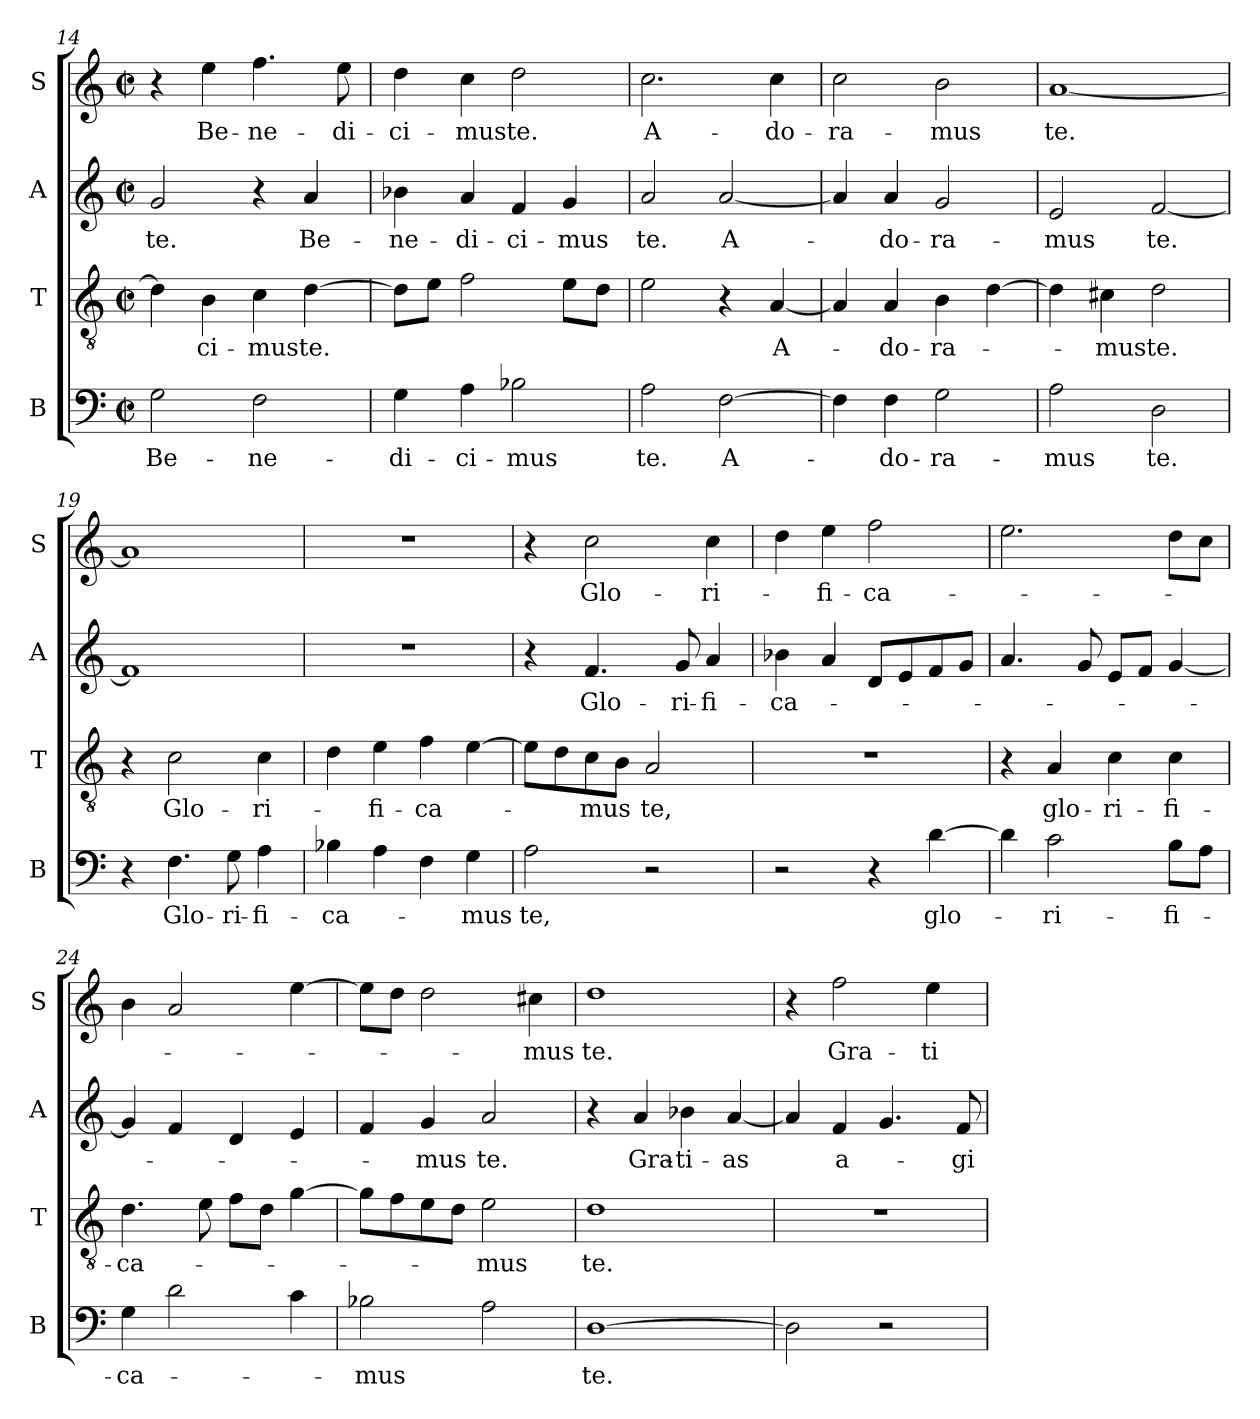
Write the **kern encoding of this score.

**kern	**text	**kern	**text	**kern	**text	**kern	**text
*part4	*part4	*part3	*part3	*part2	*part2	*part1	*part1
*staff4	*staff4	*staff3	*staff3	*staff2	*staff2	*staff1	*staff1
*I"B	*	*I"T	*	*I"A	*	*I"S	*
*I'B	*	*I'T	*	*I'A	*	*I'S	*
*clefF4	*	*clefGv2	*	*clefG2	*	*clefG2	*
*k[]	*	*k[]	*	*k[]	*	*k[]	*
*M2/2	*	*M2/2	*	*M2/2	*	*M2/2	*
*met(c|)	*	*met(c|)	*	*met(c|)	*	*met(c|)	*
=14	=14	=14	=14	=14	=14	=14	=14
!	!LO:LY:b	!	!	!	!LO:LY:b	!	!
2G\	Be-	4d\]	.	2g/	te.	4r	.
!	!	!	!LO:LY:b	!	!	!	!LO:LY:b
.	.	4B\	-ci-	.	.	4ee\	Be-
!	!LO:LY:b	!	!LO:LY:b	!	!	!	!LO:LY:b
2F\	-ne-	4c\	-mus	4r	.	4.ff\	-ne-
!	!	!	!LO:LY:b	!	!LO:LY:b	!	!
.	.	[4d\	te.	4a/	Be-	.	.
!	!	!	!	!	!	!	!LO:LY:b
.	.	.	.	.	.	8ee\	-di-
=15	=15	=15	=15	=15	=15	=15	=15
!	!LO:LY:b	!	!	!	!LO:LY:b	!	!LO:LY:b
4G\	-di-	8d\L]	.	4b-X\	-ne-	4dd\	-ci-
.	.	8e\J	.	.	.	.	.
!	!LO:LY:b	!	!	!	!LO:LY:b	!	!LO:LY:b
4A\	-ci-	2f\	.	4a/	-di-	4cc\	-mus
!	!LO:LY:b	!	!	!	!LO:LY:b	!	!LO:LY:b
2B-X\	-mus	.	.	4f/	-ci-	2dd\	te.
!	!	!	!	!	!LO:LY:b	!	!
.	.	8e\L	.	4g/	-mus	.	.
.	.	8d\J	.	.	.	.	.
=16	=16	=16	=16	=16	=16	=16	=16
!	!LO:LY:b	!	!	!	!LO:LY:b	!	!LO:LY:b
2A\	te.	2e\	.	2a/	te.	2.cc\	A-
!	!LO:LY:b	!	!	!	!LO:LY:b	!	!
[2F\	A-	4r	.	[2a/	A-	.	.
!	!	!	!LO:LY:b	!	!	!	!LO:LY:b
.	.	[4A/	A-	.	.	4cc\	-do-
=17	=17	=17	=17	=17	=17	=17	=17
!	!	!	!	!	!	!	!LO:LY:b
4F\]	.	4A/]	.	4a/]	.	2cc\	-ra-
!	!LO:LY:b	!	!LO:LY:b	!	!LO:LY:b	!	!
4F\	-do-	4A/	-do-	4a/	-do-	.	.
!	!LO:LY:b	!	!LO:LY:b	!	!LO:LY:b	!	!LO:LY:b
2G\	-ra-	4B\	-ra-	2g/	-ra-	2b\	-mus
.	.	[4d\	.	.	.	.	.
=18	=18	=18	=18	=18	=18	=18	=18
!	!LO:LY:b	!	!	!	!LO:LY:b	!	!LO:LY:b
2A\	-mus	4d\]	.	2e/	-mus	[1a	te.
!	!	!	!LO:LY:b	!	!	!	!
.	.	4c#X\	-mus	.	.	.	.
!	!LO:LY:b	!	!LO:LY:b	!	!LO:LY:b	!	!
2D\	te.	2d\	te.	[2f/	te.	.	.
=19	=19	=19	=19	=19	=19	=19	=19
4r	.	4r	.	1f]	.	1a]	.
!	!LO:LY:b	!	!LO:LY:b	!	!	!	!
4.F\	Glo-	2c\	Glo-	.	.	.	.
!	!LO:LY:b	!	!	!	!	!	!
8G\	-ri-	.	.	.	.	.	.
!	!LO:LY:b	!	!LO:LY:b	!	!	!	!
4A\	-fi-	4c\	-ri-	.	.	.	.
=20	=20	=20	=20	=20	=20	=20	=20
!	!LO:LY:b	!	!	!	!	!	!
4B-X\	-ca-	4d\	.	1r	.	1r	.
!	!	!	!LO:LY:b	!	!	!	!
4A\	.	4e\	fi-	.	.	.	.
!	!	!	!LO:LY:b	!	!	!	!
4F\	.	4f\	-ca-	.	.	.	.
!	!LO:LY:b	!	!	!	!	!	!
4G\	-mus	[4e\	.	.	.	.	.
=21	=21	=21	=21	=21	=21	=21	=21
!	!LO:LY:b	!	!	!	!	!	!
2A\	te,	8e\L]	.	4r	.	4r	.
.	.	8d\	.	.	.	.	.
!	!	!	!LO:LY:b	!	!LO:LY:b	!	!LO:LY:b
.	.	8c\	-mus	4.f/	Glo-	2cc\	Glo-
.	.	8B\J	.	.	.	.	.
!	!	!	!LO:LY:b	!	!	!	!
2r	.	2A/	te,	.	.	.	.
!	!	!	!	!	!LO:LY:b	!	!
.	.	.	.	8g/	-ri-	.	.
!	!	!	!	!	!LO:LY:b	!	!LO:LY:b
.	.	.	.	4a/	-fi-	4cc\	-ri-
=22	=22	=22	=22	=22	=22	=22	=22
!	!	!	!	!	!LO:LY:b	!	!
2r	.	1r	.	4b-X\	-ca-	4dd\	.
!	!	!	!	!	!	!	!LO:LY:b
.	.	.	.	4a/	.	4ee\	-fi-
!	!	!	!	!	!	!	!LO:LY:b
4r	.	.	.	8d/L	.	2ff\	-ca-
.	.	.	.	8e/	.	.	.
!	!LO:LY:b	!	!	!	!	!	!
[4d\	glo-	.	.	8f/	.	.	.
.	.	.	.	8g/J	.	.	.
=23	=23	=23	=23	=23	=23	=23	=23
4d\]	.	4r	.	4.a/	.	2.ee\	.
!	!LO:LY:b	!	!LO:LY:b	!	!	!	!
2c\	-ri-	4A/	glo-	.	.	.	.
.	.	.	.	8g/	.	.	.
!	!	!	!LO:LY:b	!	!	!	!
.	.	4c\	-ri-	8e/L	.	.	.
.	.	.	.	8f/J	.	.	.
!	!LO:LY:b	!	!LO:LY:b	!	!	!	!
8B\L	-fi-	4c\	-fi-	[4g/	.	8dd\L	.
8A\J	.	.	.	.	.	8cc\J	.
=24	=24	=24	=24	=24	=24	=24	=24
!	!LO:LY:b	!	!LO:LY:b	!	!	!	!
4G\	-ca-	4.d\	-ca-	4g/]	.	4b\	.
2d\	.	.	.	4f/	.	2a/	.
.	.	8e\	.	.	.	.	.
.	.	8f\L	.	4d/	.	.	.
.	.	8d\J	.	.	.	.	.
4c\	.	[4g\	.	4e/	.	[4ee\	.
=25	=25	=25	=25	=25	=25	=25	=25
!	!LO:LY:b	!	!	!	!	!	!
2B-X\	-mus	8g\L]	.	4f/	.	8ee\L]	.
.	.	8f\	.	.	.	8dd\J	.
!	!	!	!	!	!LO:LY:b	!	!
.	.	8e\	.	4g/	-mus	2dd\	.
.	.	8d\J	.	.	.	.	.
!	!	!	!LO:LY:b	!	!LO:LY:b	!	!
2A\	.	2e\	-mus	2a/	te.	.	.
!	!	!	!	!	!	!	!LO:LY:b
.	.	.	.	.	.	4cc#X\	-mus
=26	=26	=26	=26	=26	=26	=26	=26
!	!LO:LY:b	!	!LO:LY:b	!	!	!	!LO:LY:b
[1D	te.	1d	te.	4r	.	1dd	te.
!	!	!	!	!	!LO:LY:b	!	!
.	.	.	.	4a/	Gra-	.	.
!	!	!	!	!	!LO:LY:b	!	!
.	.	.	.	4b-X\	-ti-	.	.
!	!	!	!	!	!LO:LY:b	!	!
.	.	.	.	[4a/	-as	.	.
=27	=27	=27	=27	=27	=27	=27	=27
2D\]	.	1r	.	4a/]	.	4r	.
!	!	!	!	!	!LO:LY:b	!	!LO:LY:b
.	.	.	.	4f/	a-	2ff\	Gra-
2r	.	.	.	4.g/	.	.	.
!	!	!	!	!	!	!	!LO:LY:b
.	.	.	.	.	.	4ee\	-ti-
!	!	!	!	!	!LO:LY:b	!	!
.	.	.	.	8f/	-gi-	.	.
=	=	=	=	=	=	=	=
*-	*-	*-	*-	*-	*-	*-	*-
